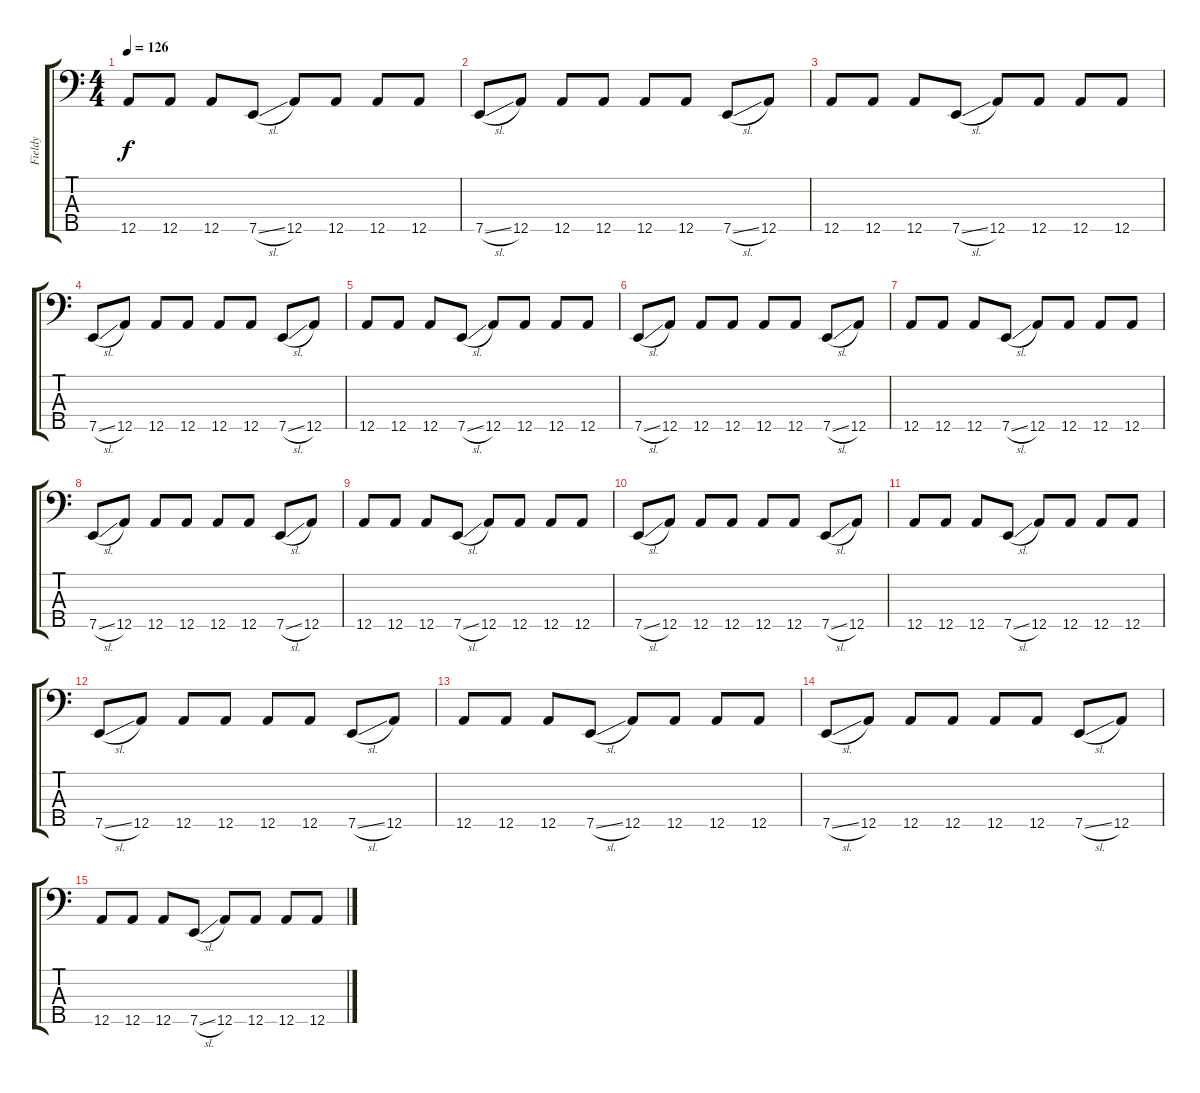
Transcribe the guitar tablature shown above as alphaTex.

\track ("Fieldy" "Fieldy") {instrument slapbass1}
\staff {score tabs}
\tuning (F2 C2 G1 D1 A0) {hide}
\ts (4 4)
\tempo 126
\clef f4
\ks c
12.5.8{dy f} 12.5.8 12.5.8 7.5{sl}.8 12.5.8 12.5.8 12.5.8 12.5.8 |
7.5{sl}.8 12.5.8 12.5.8 12.5.8 12.5.8 12.5.8 7.5{sl}.8 12.5.8 |
12.5.8 12.5.8 12.5.8 7.5{sl}.8 12.5.8 12.5.8 12.5.8 12.5.8 |
7.5{sl}.8 12.5.8 12.5.8 12.5.8 12.5.8 12.5.8 7.5{sl}.8 12.5.8 |
12.5.8 12.5.8 12.5.8 7.5{sl}.8 12.5.8 12.5.8 12.5.8 12.5.8 |
7.5{sl}.8 12.5.8 12.5.8 12.5.8 12.5.8 12.5.8 7.5{sl}.8 12.5.8 |
12.5.8 12.5.8 12.5.8 7.5{sl}.8 12.5.8 12.5.8 12.5.8 12.5.8 |
7.5{sl}.8 12.5.8 12.5.8 12.5.8 12.5.8 12.5.8 7.5{sl}.8 12.5.8 |
12.5.8 12.5.8 12.5.8 7.5{sl}.8 12.5.8 12.5.8 12.5.8 12.5.8 |
7.5{sl}.8 12.5.8 12.5.8 12.5.8 12.5.8 12.5.8 7.5{sl}.8 12.5.8 |
12.5.8 12.5.8 12.5.8 7.5{sl}.8 12.5.8 12.5.8 12.5.8 12.5.8 |
7.5{sl}.8 12.5.8 12.5.8 12.5.8 12.5.8 12.5.8 7.5{sl}.8 12.5.8 |
12.5.8 12.5.8 12.5.8 7.5{sl}.8 12.5.8 12.5.8 12.5.8 12.5.8 |
7.5{sl}.8 12.5.8 12.5.8 12.5.8 12.5.8 12.5.8 7.5{sl}.8 12.5.8 |
12.5.8 12.5.8 12.5.8 7.5{sl}.8 12.5.8 12.5.8 12.5.8 12.5.8
